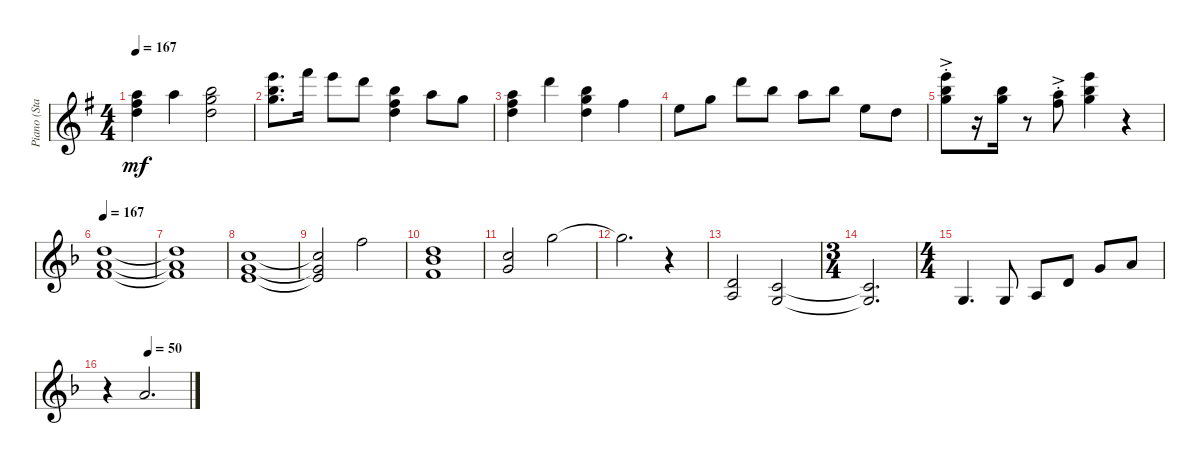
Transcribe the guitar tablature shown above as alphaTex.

\track ("Piano (Staff 1)" "Piano (Sta") {instrument acousticgrandpiano}
\staff {score}
\tuning (E4 B3 G3 D3 A2 E2 B1) {hide}
\ts (4 4)
\tempo 167
\clef g2
\ks eminor
(17.1 19.2 19.3).4{dy mf} 17.1.4 (19.1 20.2 19.3).2 |
(24.1 24.2 24.3).8{d} 26.1.16 24.1.8 22.1.8 (19.1 19.2 19.3).4 17.1.8 15.1.8 |
(17.1 19.2 19.3).4 22.1.4 (19.1 20.2 19.3).4 14.1.4 |
12.1.8 15.1.8 22.1.8 19.1.8 17.1.8 19.1.8 12.1.8 10.1.8 |
(24.1{ac st} 24.2 24.3).8 r.16 (15.1 24.2).16 r.8 (14.1 22.2{ac st}).8 (24.1 24.2 24.3).4 r.4 |
\tempo 167
\ks dminor
(10.1 10.2 10.3).1 |
(10.1{t} 10.2{t} 10.3{t}).1 |
(0.1 8.2 17.3).1 |
(0.1{t} 8.2{t} 17.3{t}).2 13.1.2 |
(10.1 11.2 10.3).1 |
(8.1 8.2).2 15.1.2 |
15.1{t}.2{d} r.4 |
(3.2 2.3).2 (1.2 0.3).2 |
\ts (3 4)
(1.2{t} 0.3{t}).2{d} |
\ts (4 4)
0.3.4{d} 0.3.8 2.3.8 3.2.8 3.1.8 5.1.8 |
\tempo (50 0.5)
r.4 5.1.2{d}
